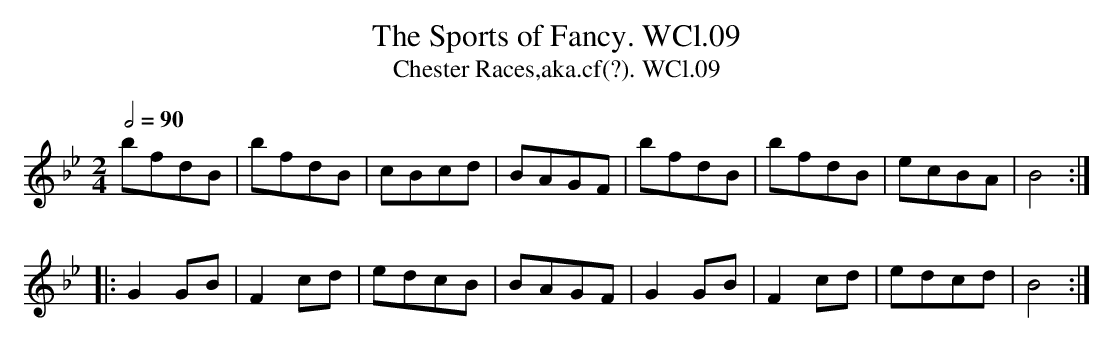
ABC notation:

X:1
T:Sports of Fancy. WCl.09, The
T:Chester Races,aka.cf(?). WCl.09
M:2/4
L:1/8
Q:1/2=90
K:Bb
bfdB|bfdB|cBcd|BAGF|bfdB|bfdB|ecBA|B4:|
|:G2 GB|F2 cd|edcB|BAGF|G2 GB|F2 cd|edcd|B4:|
